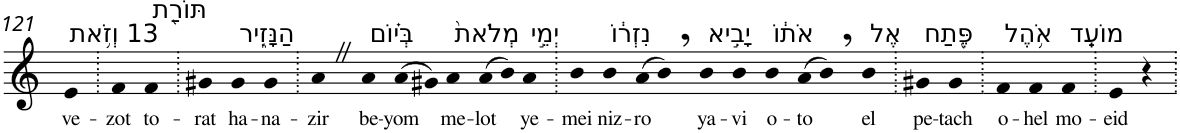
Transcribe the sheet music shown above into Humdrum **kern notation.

**kern	**text
*part1	*part1
*staff1	*staff1
*I"Piano	*
*I'Pno	*
!!LO:PB:g=z
*clefG2	*
*k[]	*
=121	=121
!LO:TX:a:t=13 וְזֹ֥את	!
!	!LO:LY:b
4e	ve-
=122.	=122.
!	!LO:LY:b
4f	-zot
!LO:TX:a:t=תּוֹרַ֖ת	!
!	!LO:LY:b
4f	to-
=123.	=123.
!	!LO:LY:b
4g#X	-rat
!LO:TX:a:t=הַנָּזִ֑יר	!
!	!LO:LY:b
4g#	ha-
!	!LO:LY:b
4g#	-na-
=124.	=124.
!	!LO:LY:b
4aZ	-zir
!LO:TX:a:t=בְּי֗וֹם	!
!	!LO:LY:b
4a	be-
!	!LO:LY:b
(>8a	-yom
8g#X)	.
!LO:TX:a:t=מְלֹאת֙	!
!	!LO:LY:b
4a	me-
!	!LO:LY:b
(>8a	-lot
8b)	.
!LO:TX:a:t=יְמֵ֣י	!
!	!LO:LY:b
4a	ye-
=125.	=125.
!	!LO:LY:b
4b	-mei
!LO:TX:a:t=נִזְר֔וֹ	!
!	!LO:LY:b
4b	niz-
!	!LO:LY:b
(>8a	-ro
8b,)	.
!LO:TX:a:t=יָבִ֣יא	!
!	!LO:LY:b
4b	ya-
!	!LO:LY:b
4b	-vi
!LO:TX:a:t=אֹת֔וֹ	!
!	!LO:LY:b
4b	o-
!	!LO:LY:b
(>8a	-to
8b,)	.
!LO:TX:a:t=אֶל	!
!	!LO:LY:b
4b	el
=126.	=126.
!LO:TX:a:t=פֶּ֖תַח	!
!	!LO:LY:b
4g#X	pe-
!	!LO:LY:b
4g#	-tach
=127.	=127.
!LO:TX:a:t=אֹ֥הֶל	!
!	!LO:LY:b
4f	o-
!	!LO:LY:b
4f	-hel
!LO:TX:a:t=מוֹעֵֽד	!
!	!LO:LY:b
4f	mo-
=128.	=128.
!	!LO:LY:b
4e	-eid
4r	.
=.	=.
*-	*-
